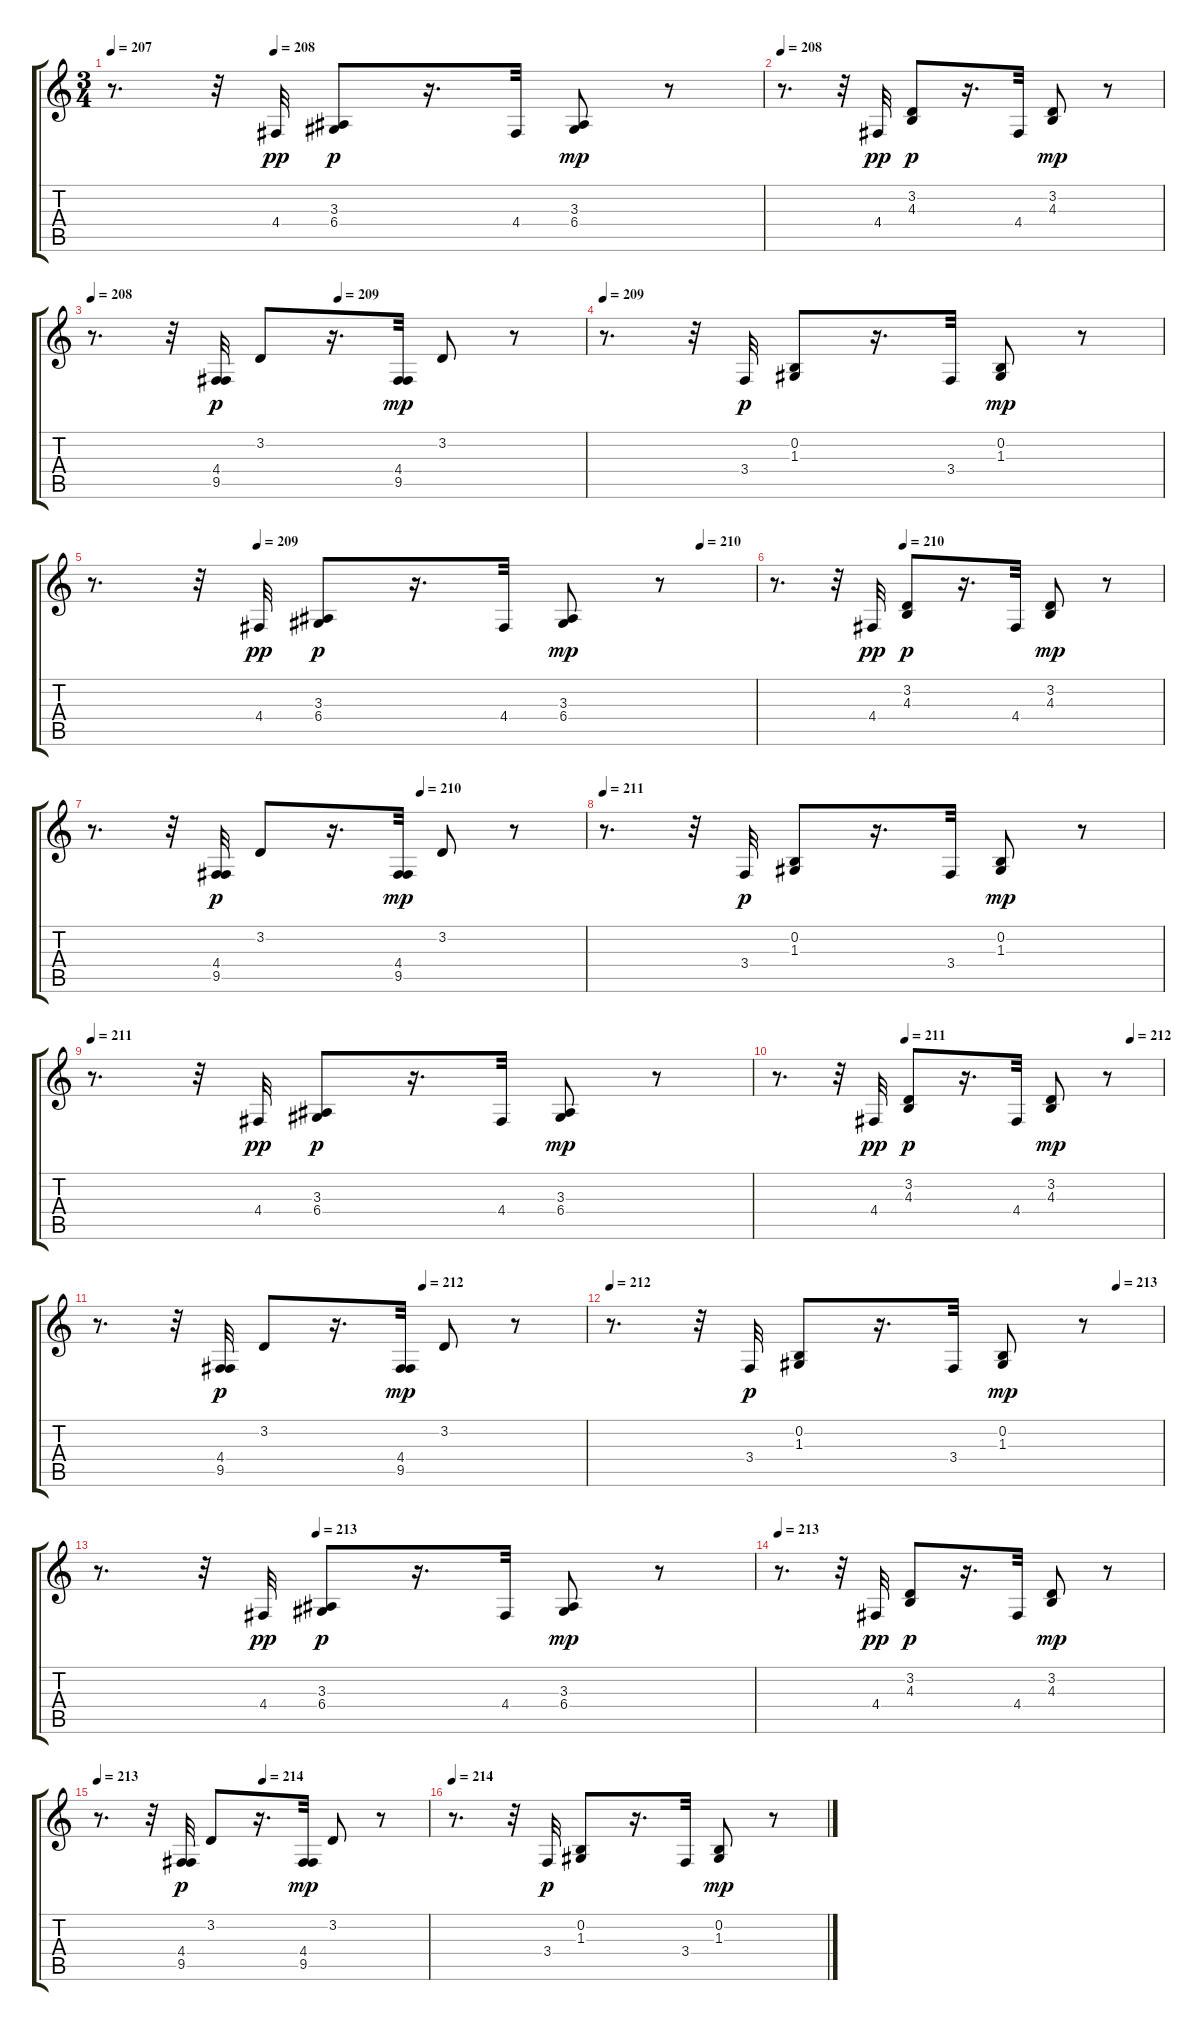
\track "" {instrument harpsichord}
\staff {score tabs}
\tuning (E4 B3 G3 D3 A2 E2) {hide}
\ts (3 4)
\tempo 207
\tempo (208 0.25)
\clef g2
\ks c
r.8{d dy mp} r.32 4.4.32{dy pp} (3.3 6.4).8{dy p} r.16{d} 4.4.32 (3.3 6.4).8{dy mp} r.8 |
\tempo 208
r.8{d} r.32 4.4.32{dy pp} (3.2 4.3).8{dy p} r.16{d} 4.4.32 (3.2 4.3).8{dy mp} r.8 |
\tempo 208
\tempo (209 0.5)
r.8{d} r.32 (4.4 9.5).32{dy p} 3.2.8 r.16{d} (4.4 9.5).32{dy mp} 3.2.8 r.8 |
\tempo 209
r.8{d} r.32 3.4.32{dy p} (0.2 1.3).8 r.16{d} 3.4.32 (0.2 1.3).8{dy mp} r.8 |
\tempo (209 0.25)
\tempo (210 0.9166666666666666)
r.8{d} r.32 4.4.32{dy pp} (3.3 6.4).8{dy p} r.16{d} 4.4.32 (3.3 6.4).8{dy mp} r.8 |
\tempo (210 0.3333333333333333)
r.8{d} r.32 4.4.32{dy pp} (3.2 4.3).8{dy p} r.16{d} 4.4.32 (3.2 4.3).8{dy mp} r.8 |
\tempo (210 0.6666666666666666)
r.8{d} r.32 (4.4 9.5).32{dy p} 3.2.8 r.16{d} (4.4 9.5).32{dy mp} 3.2.8 r.8 |
\tempo 211
r.8{d} r.32 3.4.32{dy p} (0.2 1.3).8 r.16{d} 3.4.32 (0.2 1.3).8{dy mp} r.8 |
\tempo 211
r.8{d} r.32 4.4.32{dy pp} (3.3 6.4).8{dy p} r.16{d} 4.4.32 (3.3 6.4).8{dy mp} r.8 |
\tempo (211 0.3333333333333333)
\tempo (212 0.9166666666666666)
r.8{d} r.32 4.4.32{dy pp} (3.2 4.3).8{dy p} r.16{d} 4.4.32 (3.2 4.3).8{dy mp} r.8 |
\tempo (212 0.6666666666666666)
r.8{d} r.32 (4.4 9.5).32{dy p} 3.2.8 r.16{d} (4.4 9.5).32{dy mp} 3.2.8 r.8 |
\tempo 212
\tempo (213 0.9166666666666666)
r.8{d} r.32 3.4.32{dy p} (0.2 1.3).8 r.16{d} 3.4.32 (0.2 1.3).8{dy mp} r.8 |
\tempo (213 0.3333333333333333)
r.8{d} r.32 4.4.32{dy pp} (3.3 6.4).8{dy p} r.16{d} 4.4.32 (3.3 6.4).8{dy mp} r.8 |
\tempo 213
r.8{d} r.32 4.4.32{dy pp} (3.2 4.3).8{dy p} r.16{d} 4.4.32 (3.2 4.3).8{dy mp} r.8 |
\tempo 213
\tempo (214 0.5)
r.8{d} r.32 (4.4 9.5).32{dy p} 3.2.8 r.16{d} (4.4 9.5).32{dy mp} 3.2.8 r.8 |
\tempo 214
r.8{d} r.32 3.4.32{dy p} (0.2 1.3).8 r.16{d} 3.4.32 (0.2 1.3).8{dy mp} r.8
